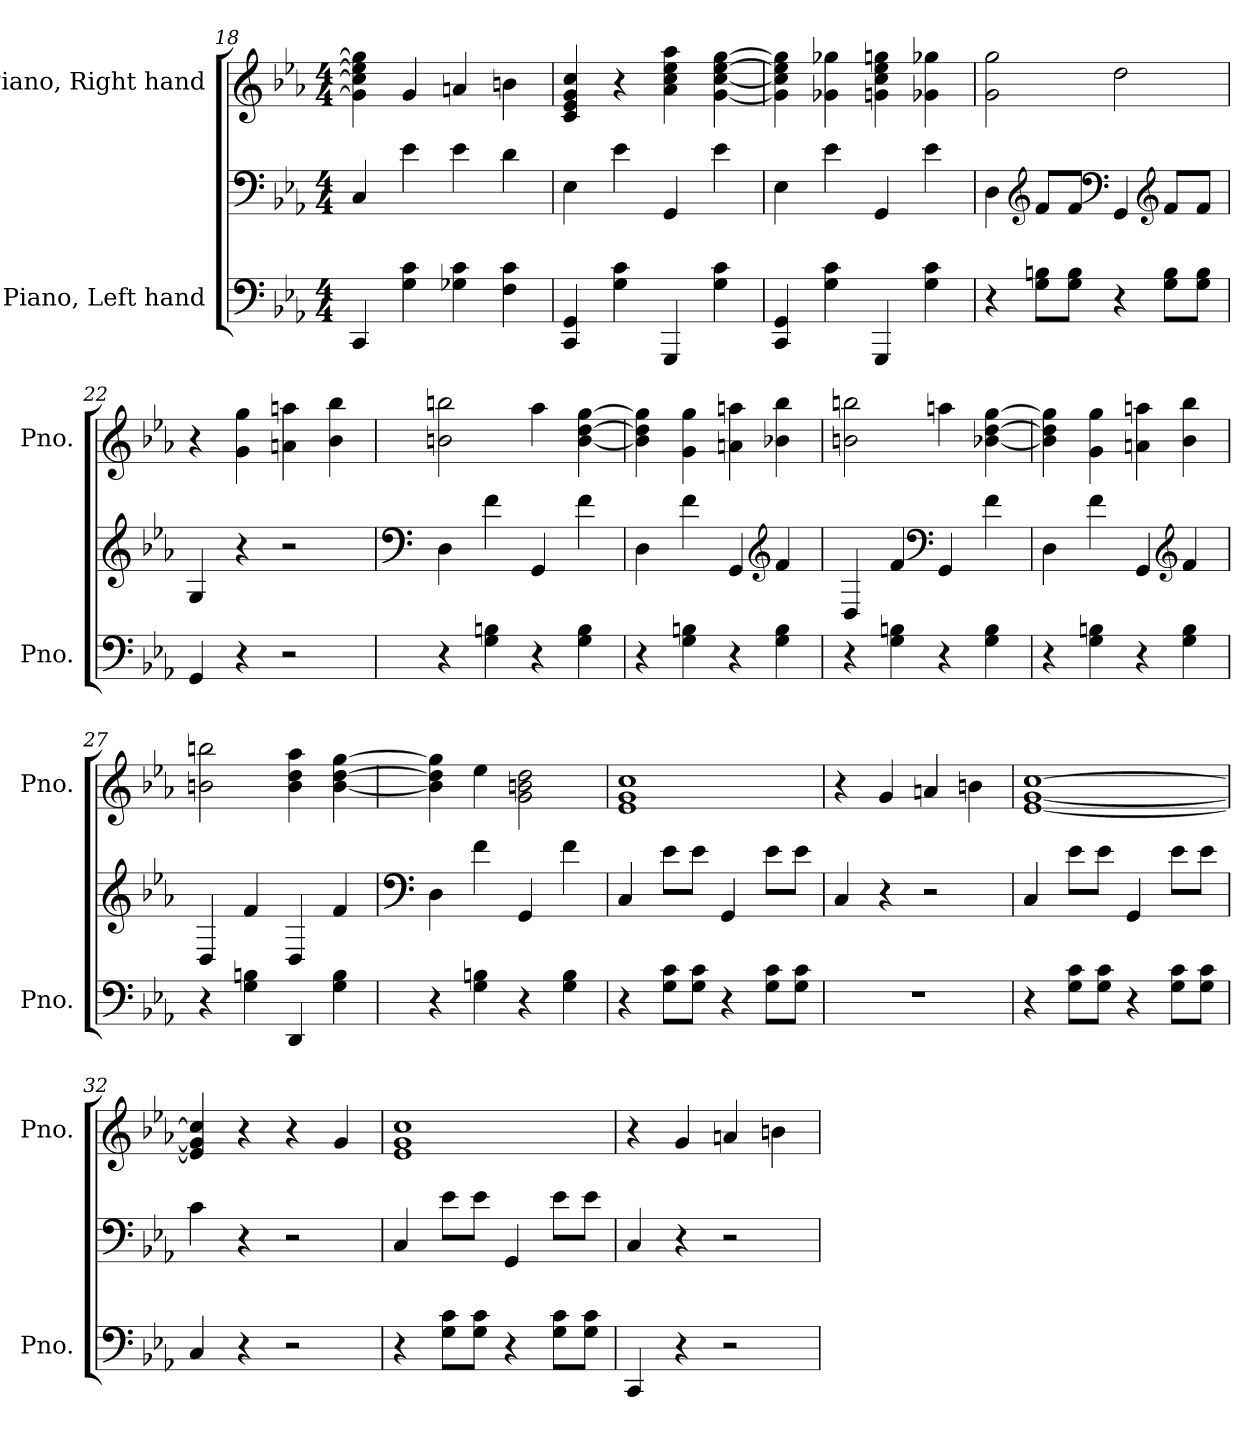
**kern	**kern	**kern
*part2	*part2	*part1
*staff3	*staff2	*staff1
*I"Piano, Left hand	*	*I"Piano, Right hand
*I'Pno.	*	*I'Pno.
*clefF4	*clefF4	*clefG2
*k[b-e-a-]	*k[b-e-a-]	*k[b-e-a-]
*M4/4	*M4/4	*M4/4
=18	=18	=18
4CC/	4C/	4g\] 4cc\] 4ee-\] 4gg\]
4G\ 4c\	4e-\	4g/
4G-X\ 4c\	4e-\	4an/
4F\ 4c\	4d\	4bn\
=19	=19	=19
4CC/ 4GG/	4E-\	4c/ 4e-/ 4g/ 4cc/
4G\ 4c\	4e-\	4r
4GGG/	4GG/	4a-\ 4cc\ 4ee-\ 4aa-\
4G\ 4c\	4e-\	[4g\ [4cc\ [4ee-\ [4gg\
=20	=20	=20
4CC/ 4GG/	4E-\	4g\] 4cc\] 4ee-\] 4gg\]
4G\ 4c\	4e-\	4g-X\ 4gg-X\
4GGG/	4GG/	4gn\ 4cc\ 4ee-\ 4ggn\
4G\ 4c\	4e-\	4g-X\ 4gg-X\
!!LO:LB:g=z
=21	=21	=21
4r	4D\	2g\ 2gg\
*	*clefG2	*
8G\ 8Bn\L	8f/L	.
8G\ 8B\J	8f/J	.
*	*clefF4	*
4r	4GG/	2dd\
*	*clefG2	*
8G\ 8B\L	8f/L	.
8G\ 8B\J	8f/J	.
=22	=22	=22
4GG/	4G/	4r
4r	4r	4g\ 4gg\
2r	2r	4an\ 4aan\
.	.	4b-\ 4bb-\
=23	=23	=23
*	*clefF4	*
4r	4D\	2bn\ 2bbn\
4G\ 4Bn\	4f\	.
4r	4GG/	4aa-\
4G\ 4B\	4f\	[4b\ [4dd\ [4gg\
=24	=24	=24
4r	4D\	4b\] 4dd\] 4gg\]
4G\ 4Bn\	4f\	4g\ 4gg\
4r	4GG/	4an\ 4aan\
*	*clefG2	*
4G\ 4B\	4f/	4b-X\ 4bb-\
=25	=25	=25
4r	4D/	2bn\ 2bbn\
4G\ 4Bn\	4f/	.
*	*clefF4	*
4r	4GG/	4aan\
4G\ 4B\	4f\	[4b-X\ [4dd\ [4gg\
!!LO:LB:g=z
=26	=26	=26
4r	4D\	4b-\] 4dd\] 4gg\]
4G\ 4Bn\	4f\	4g\ 4gg\
4r	4GG/	4an\ 4aan\
*	*clefG2	*
4G\ 4B\	4f/	4b-\ 4bb-\
=27	=27	=27
4r	4D/	2bn\ 2bbn\
4G\ 4Bn\	4f/	.
4DD/	4D/	4b\ 4dd\ 4aa-\
4G\ 4B\	4f/	[4b\ [4dd\ [4gg\
=28	=28	=28
*	*clefF4	*
4r	4D\	4b\] 4dd\] 4gg\]
4G\ 4Bn\	4f\	4ee-\
4r	4GG/	2g\ 2bn\ 2dd\
4G\ 4B\	4f\	.
=29	=29	=29
4r	4C/	1e- 1g 1cc
8G\ 8c\L	8e-\L	.
8G\ 8c\J	8e-\J	.
4r	4GG/	.
8G\ 8c\L	8e-\L	.
8G\ 8c\J	8e-\J	.
=30	=30	=30
1r	4C/	4r
.	4r	4g/
.	2r	4an/
.	.	4bn\
!!LO:LB:g=z
=31	=31	=31
4r	4C/	[1e- [1g [1cc
8G\ 8c\L	8e-\L	.
8G\ 8c\J	8e-\J	.
4r	4GG/	.
8G\ 8c\L	8e-\L	.
8G\ 8c\J	8e-\J	.
=32	=32	=32
4C/	4c\	4e-/] 4g/] 4cc/]
4r	4r	4r
2r	2r	4r
.	.	4g/
=33	=33	=33
4r	4C/	1e- 1g 1cc
8G\ 8c\L	8e-\L	.
8G\ 8c\J	8e-\J	.
4r	4GG/	.
8G\ 8c\L	8e-\L	.
8G\ 8c\J	8e-\J	.
=34	=34	=34
4CC/	4C/	4r
4r	4r	4g/
2r	2r	4an/
.	.	4bn\
=	=	=
*-	*-	*-
